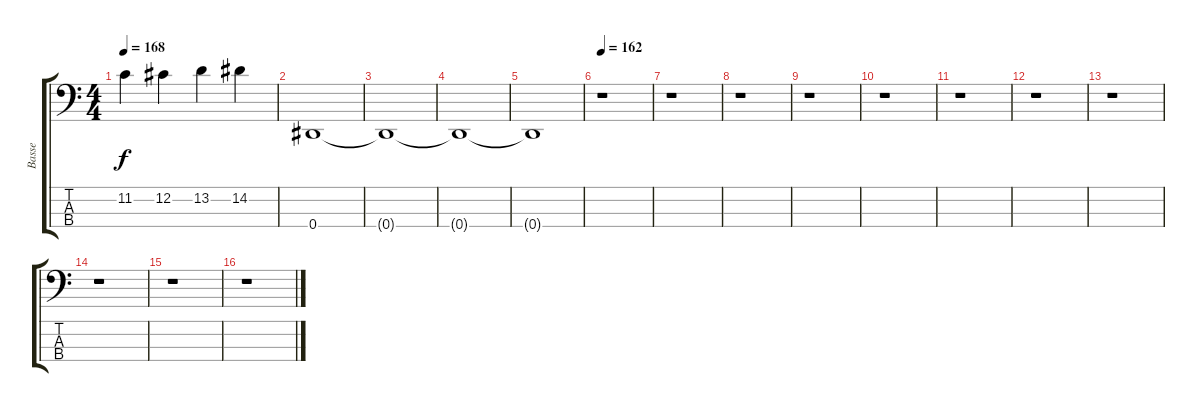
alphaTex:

\track ("Basse" "Basse") {instrument electricbassfinger}
\staff {score tabs}
\tuning (Gb2 Db2 Ab1 Eb1) {hide}
\ts (4 4)
\tempo 168
\clef f4
\ks c
11.2.4{dy f} 12.2.4 13.2.4 14.2.4 |
0.4.1 |
0.4{t}.1 |
0.4{t}.1 |
0.4{t}.1 |
\tempo 162
r.1 |
r.1 |
r.1 |
r.1 |
r.1 |
r.1 |
r.1 |
r.1 |
r.1 |
r.1 |
r.1
